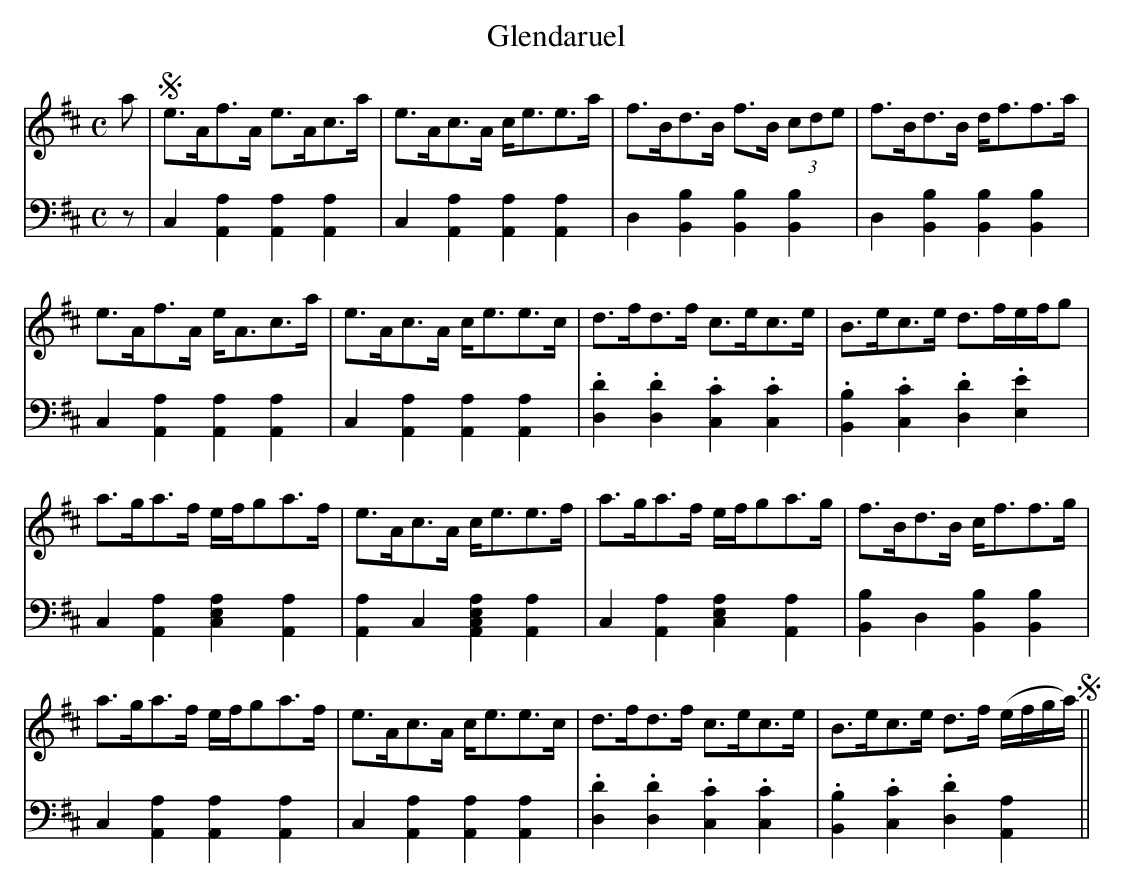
X:1
T:Glendaruel
M:C
L:1/8
K:Amix
V:1
a|Se>Af>A e>Ac>a|e>Ac>A c<ee>a|f>Bd>B f>B (3cde|f>Bd>B d<ff>a|
e>Af>A e<Ac>a|e>Ac>A c<ee>c|d>fd>f c>ec>e|B>ec>e d>fe/f/g|
a>ga>f e/f/ga>f|e>Ac>A c<ee>f|a>ga>f e/f/ga>g|f>Bd>B c<ff>g|
a>ga>f e/f/ga>f|e>Ac>A c<ee>c|d>fd>f c>ec>e|B>ec>e d>f (e/f/g/a/)S||
V:2 clef = bass
z| C,2[A,,2A,2][A,,2A,2][A,,2A,2]| C,2[A,,2A,2][A,,2A,2][A,,2A,2]|D,2[B,,2B,2][B,,2B,2][B,,2B,2]| D,2[B,,2B,2][B,,2B,2][B,,2B,2]|
C,2[A,,2A,2][A,,2A,2][A,,2A,2]| C,2[A,,2A,2][A,,2A,2][A,,2A,2]|.[D,2D2].[D,2D2].[C,2C2].[C,2C2]|.[B,,2B,2].[C,2C2].[D,2D2].[E,2E2]|
C,2[A,,2A,2][C,2E,2A,2][A,,2A,2]|[A,,2A,2]C,2[A,,2C,2E,2A,2][A,,2A,2]|C,2[A,,2A,2][C,2E,2A,2][A,,2A,2]|[B,,2B,2]D,2[B,,2B,2][B,,2B,2]|
C,2[A,,2A,2][A,,2A,2][A,,2A,2]|C,2[A,,2A,2][A,,2A,2][A,,2A,2]|.[D,2D2].[D,2D2].[C,2C2].[C,2C2]|.[B,,2B,2].[C,2C2].[D,2D2][A,,2A,2]||
